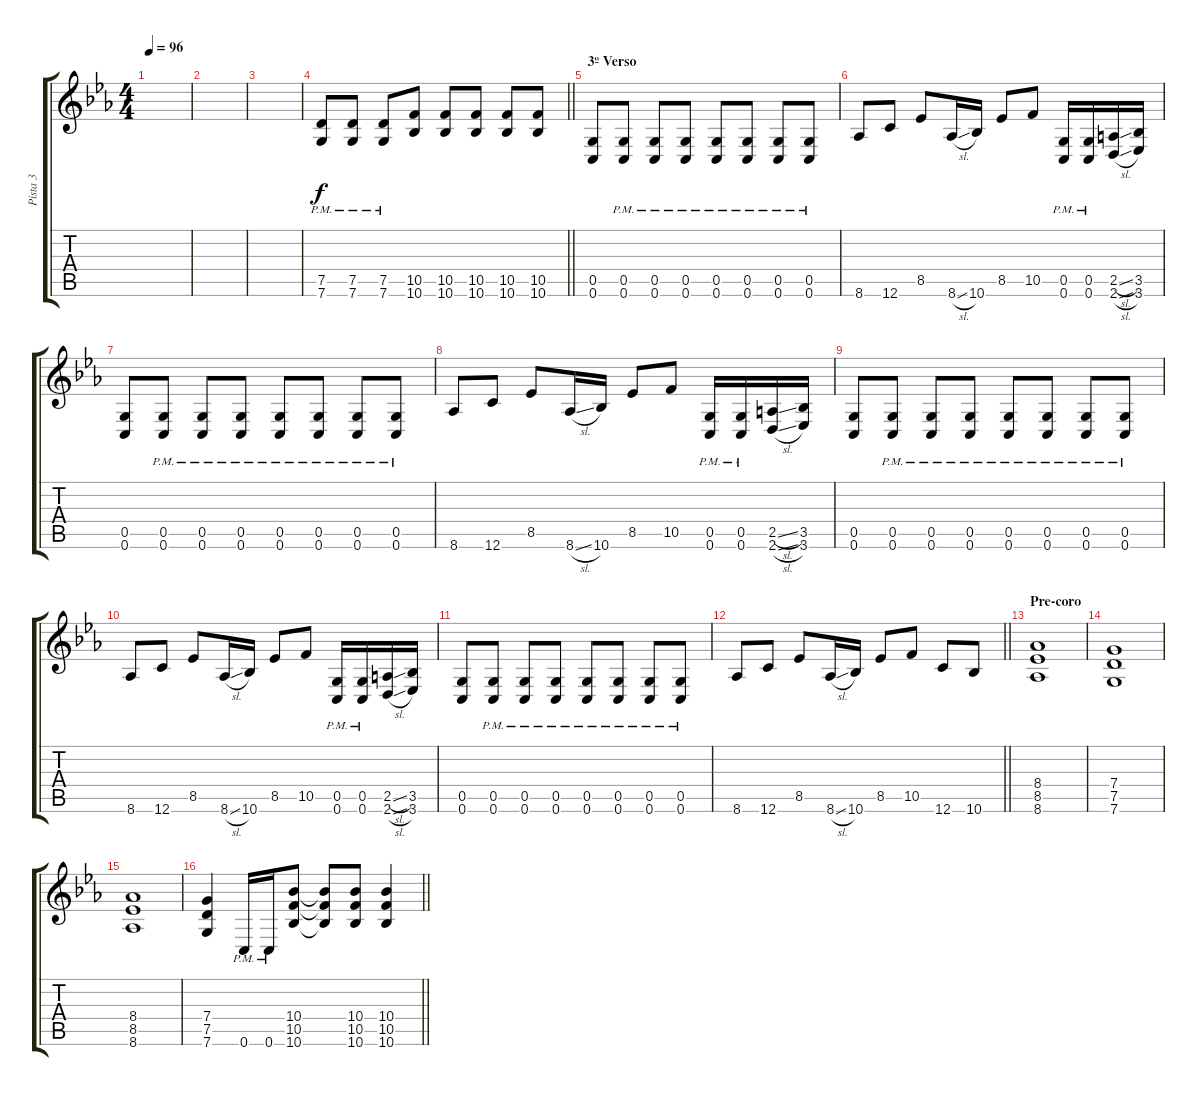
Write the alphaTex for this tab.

\track ("Pista 3" "Pista 3") {instrument overdrivenguitar}
\staff {score tabs}
\tuning (D4 A3 F3 C3 G2 C2) {hide}
\ts (4 4)
\tempo 96
\clef g2
\ks eb
|
|
|
\barLineRight lightlight
(7.5{pm} 7.6{pm}).8 (7.5{pm} 7.6{pm}).8 (7.5{pm} 7.6{pm}).8 (10.5 10.6).8 (10.5 10.6).8 (10.5 10.6).8 (10.5 10.6).8 (10.5 10.6).8 |
\section ("" "3º Verso")
(0.5 0.6).8 (0.5{pm} 0.6{pm}).8 (0.5{pm} 0.6{pm}).8 (0.5{pm} 0.6{pm}).8 (0.5{pm} 0.6{pm}).8 (0.5{pm} 0.6{pm}).8 (0.5{pm} 0.6{pm}).8 (0.5{pm} 0.6{pm}).8 |
8.6.8 12.6.8 8.5.8 8.6{sl}.16 10.6.16 8.5.8 10.5.8 (0.5{pm} 0.6{pm}).16 (0.5{pm} 0.6{pm}).16 (2.5{sl} 2.6{sl}).16 (3.5 3.6).16 |
(0.5 0.6).8 (0.5{pm} 0.6{pm}).8 (0.5{pm} 0.6{pm}).8 (0.5{pm} 0.6{pm}).8 (0.5{pm} 0.6{pm}).8 (0.5{pm} 0.6{pm}).8 (0.5{pm} 0.6{pm}).8 (0.5{pm} 0.6{pm}).8 |
8.6.8 12.6.8 8.5.8 8.6{sl}.16 10.6.16 8.5.8 10.5.8 (0.5{pm} 0.6{pm}).16 (0.5{pm} 0.6{pm}).16 (2.5{sl} 2.6{sl}).16 (3.5 3.6).16 |
(0.5 0.6).8 (0.5{pm} 0.6{pm}).8 (0.5{pm} 0.6{pm}).8 (0.5{pm} 0.6{pm}).8 (0.5{pm} 0.6{pm}).8 (0.5{pm} 0.6{pm}).8 (0.5{pm} 0.6{pm}).8 (0.5{pm} 0.6{pm}).8 |
8.6.8 12.6.8 8.5.8 8.6{sl}.16 10.6.16 8.5.8 10.5.8 (0.5{pm} 0.6{pm}).16 (0.5{pm} 0.6{pm}).16 (2.5{sl} 2.6{sl}).16 (3.5 3.6).16 |
(0.5 0.6).8 (0.5{pm} 0.6{pm}).8 (0.5{pm} 0.6{pm}).8 (0.5{pm} 0.6{pm}).8 (0.5{pm} 0.6{pm}).8 (0.5{pm} 0.6{pm}).8 (0.5{pm} 0.6{pm}).8 (0.5{pm} 0.6{pm}).8 |
\barLineRight lightlight
8.6.8 12.6.8 8.5.8 8.6{sl}.16 10.6.16 8.5.8 10.5.8 12.6.8 10.6.8 |
\section ("" "Pre-coro")
(8.4 8.5 8.6).1 |
(7.4 7.5 7.6).1 |
(8.4 8.5 8.6).1 |
\barLineRight lightlight
(7.4 7.5 7.6).4 0.6{pm}.16 0.6{pm}.16 (10.4 10.5 10.6).8 (10.4{t} 10.5{t} 10.6{t}).8 (10.4 10.5 10.6).8 (10.4 10.5 10.6).4
